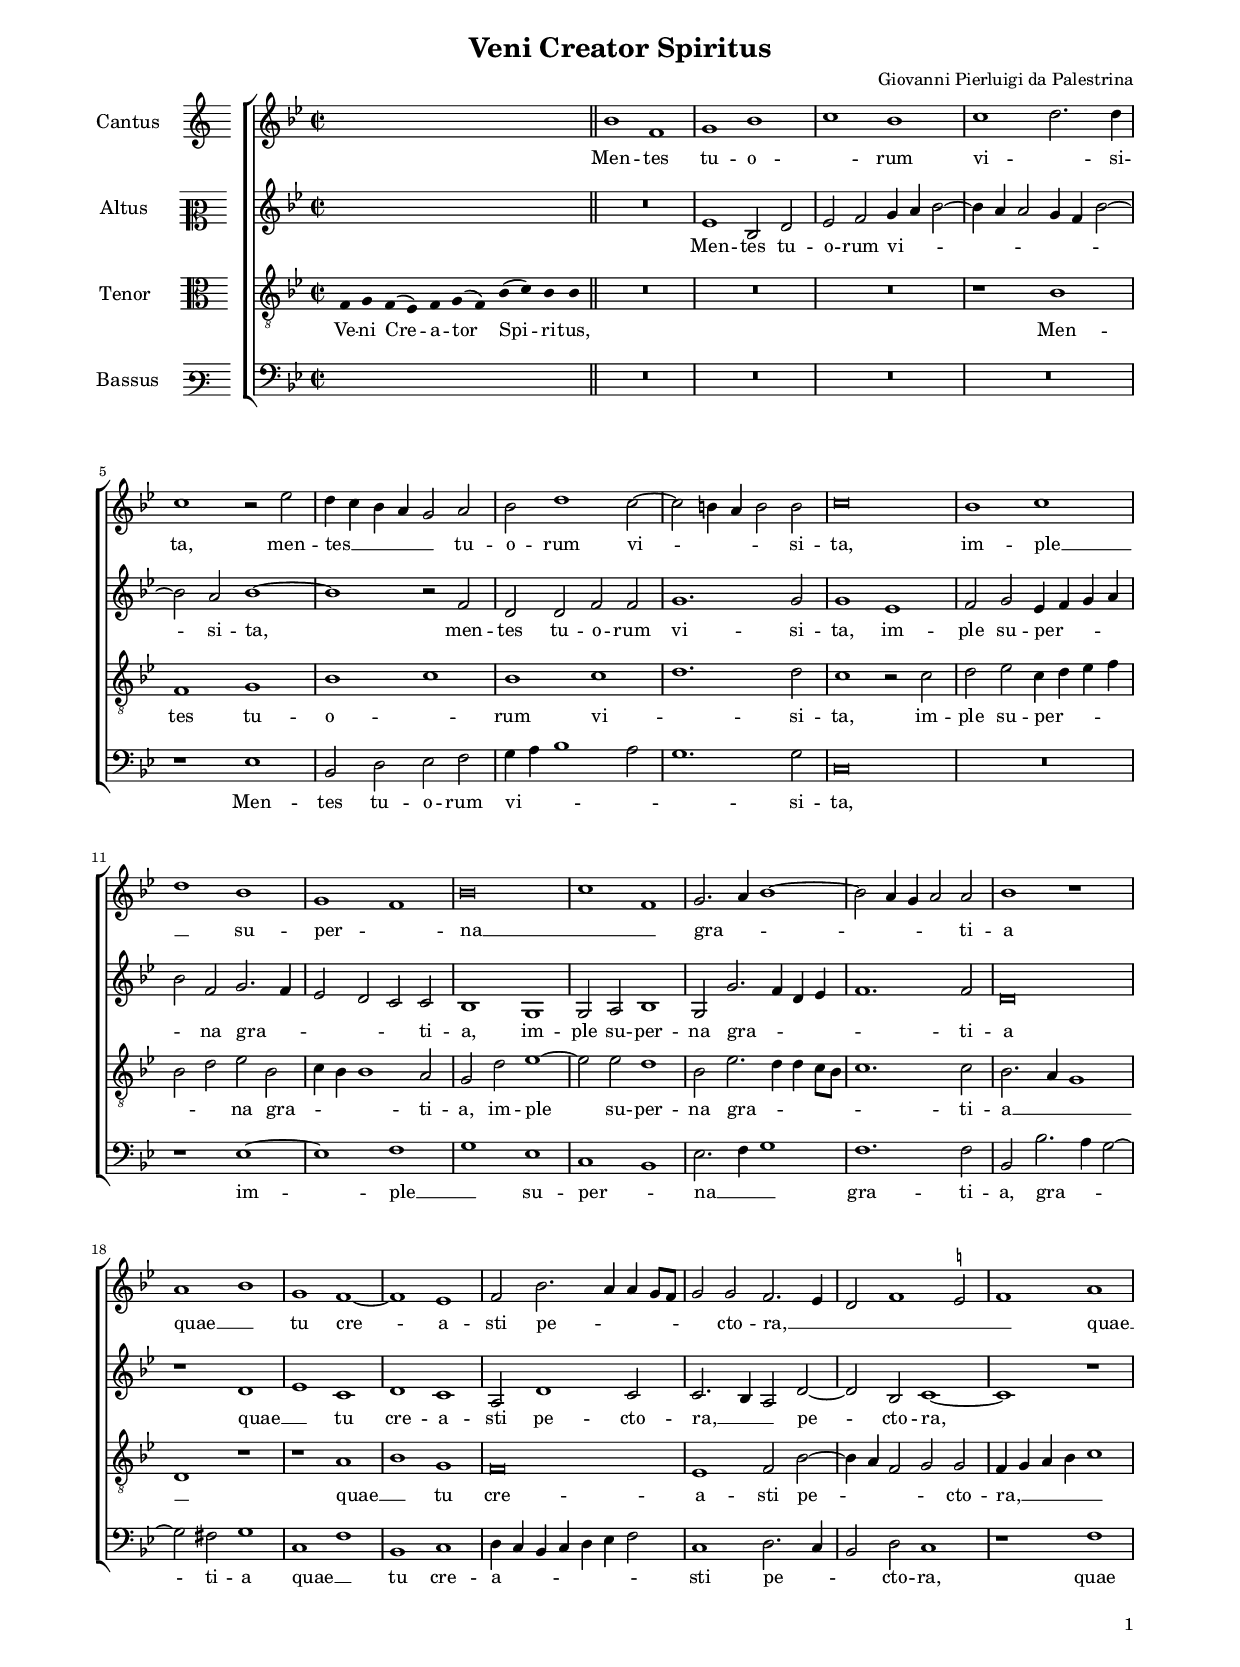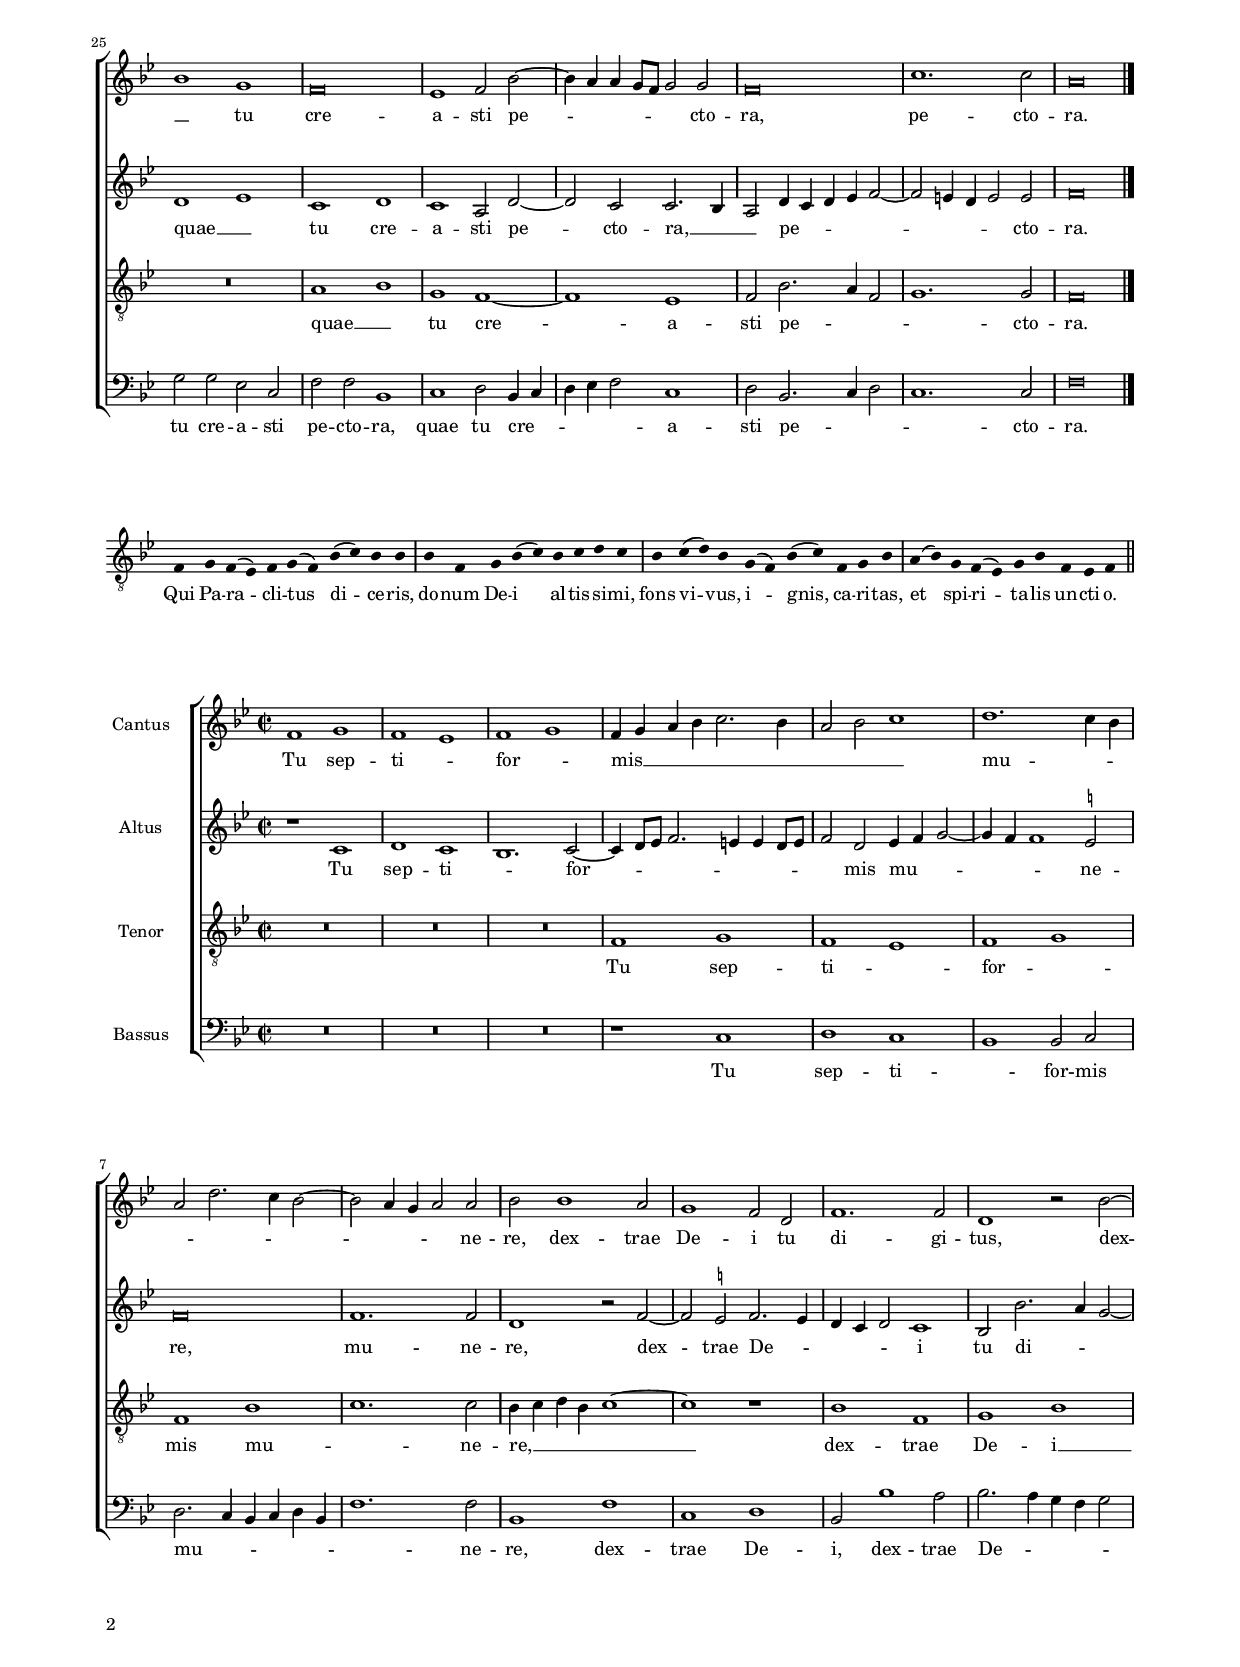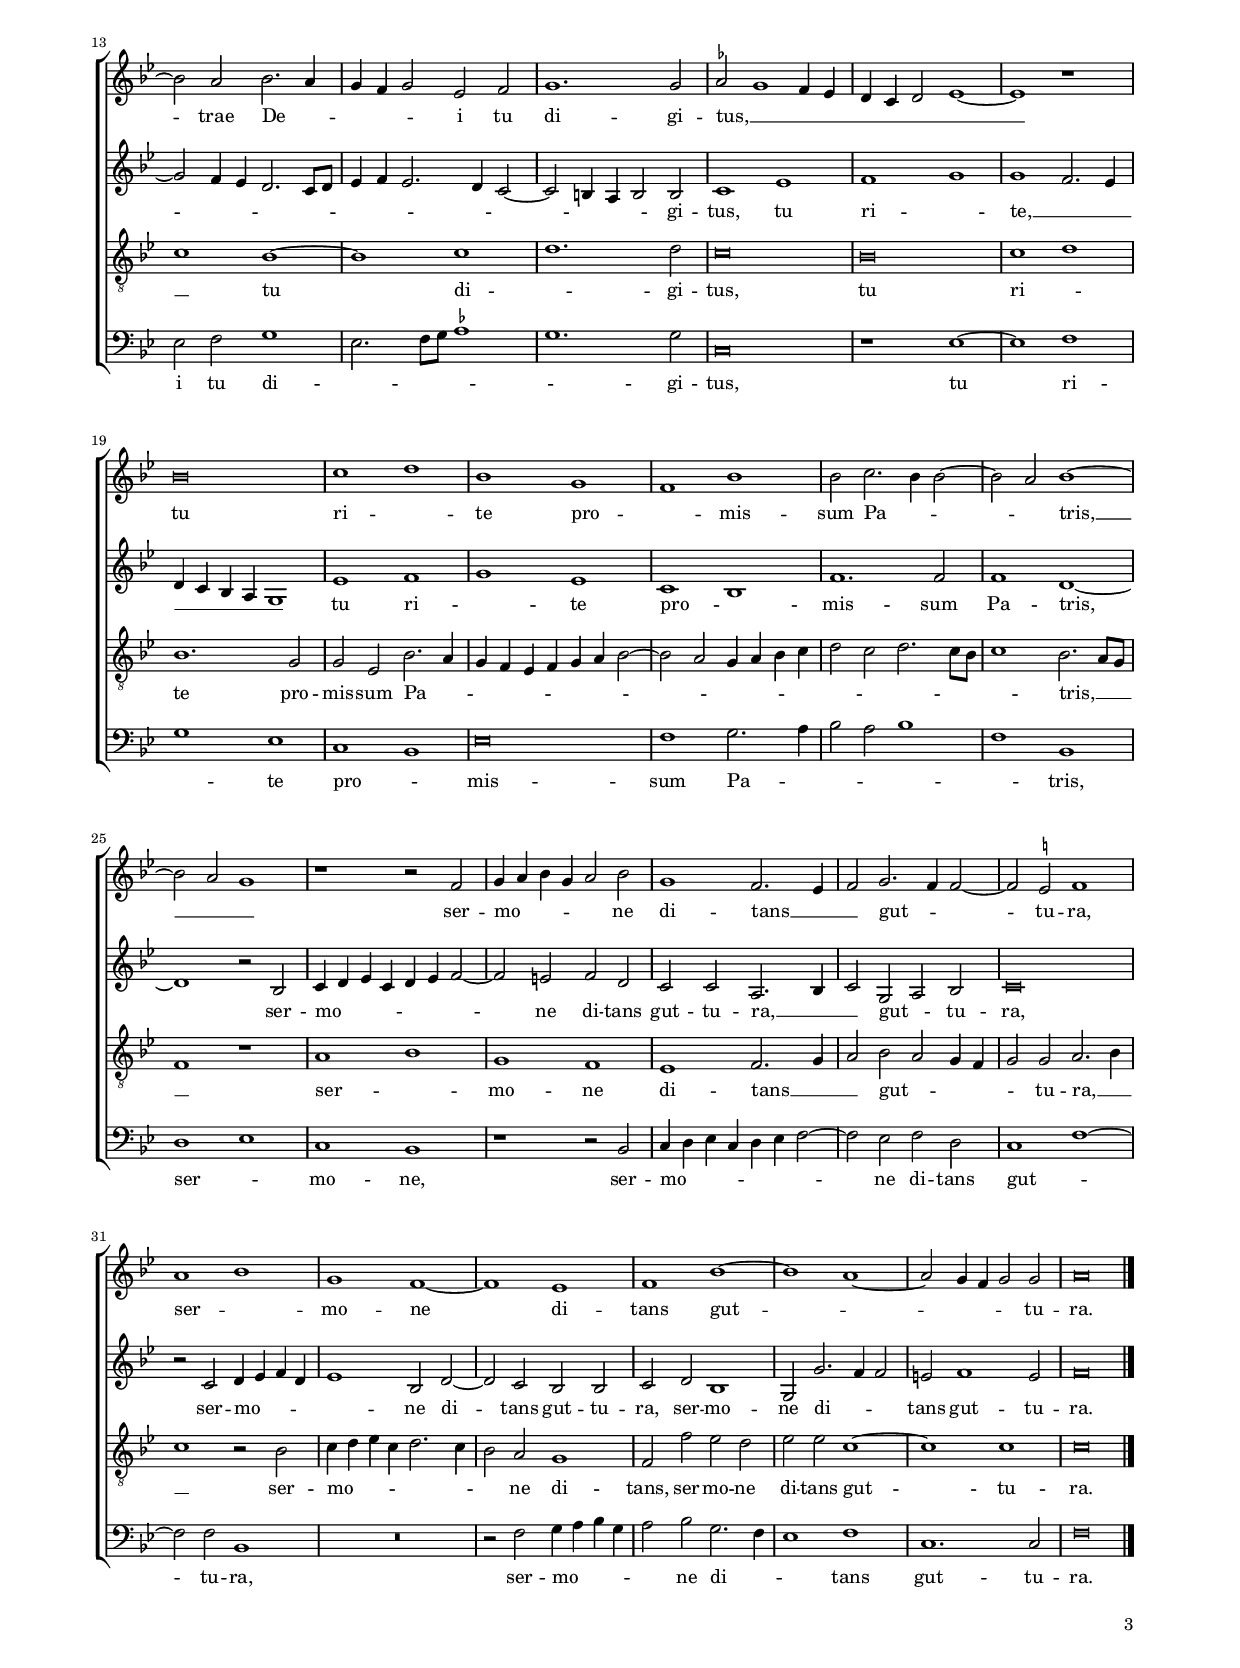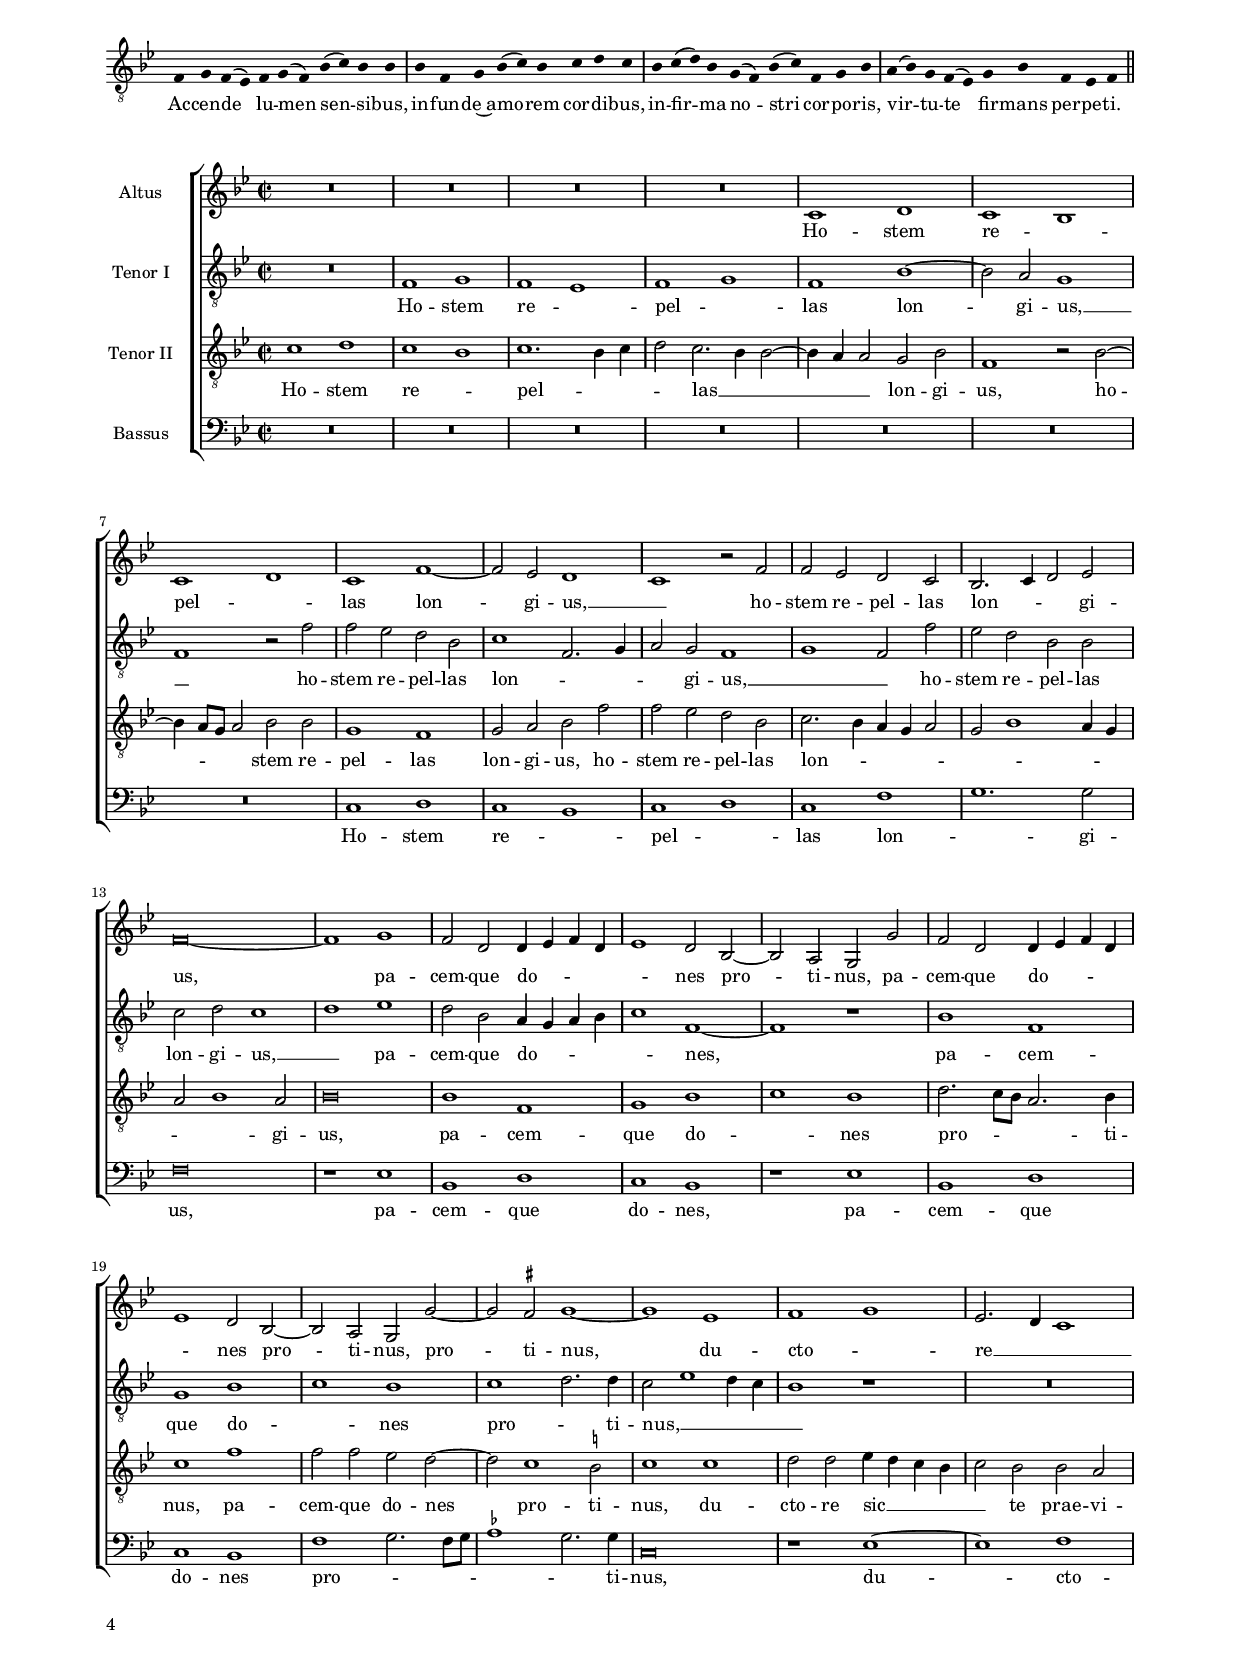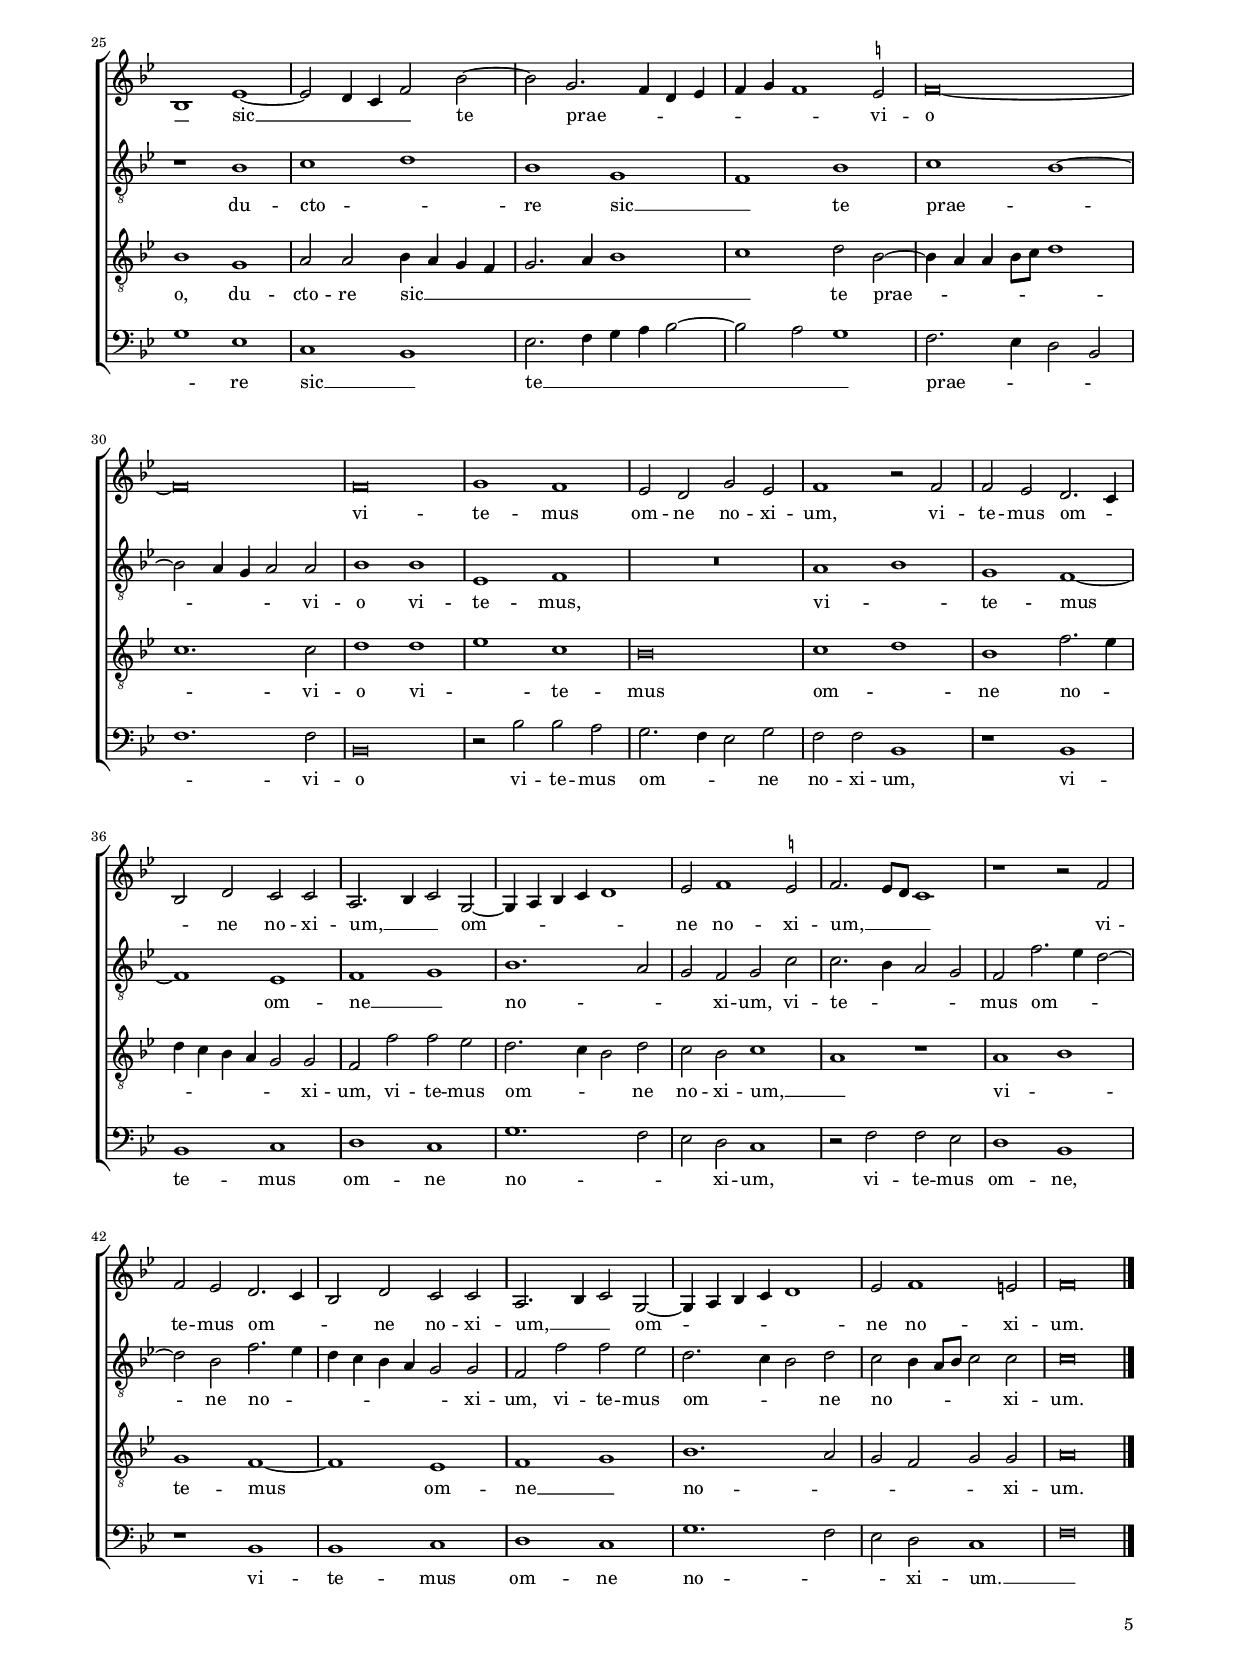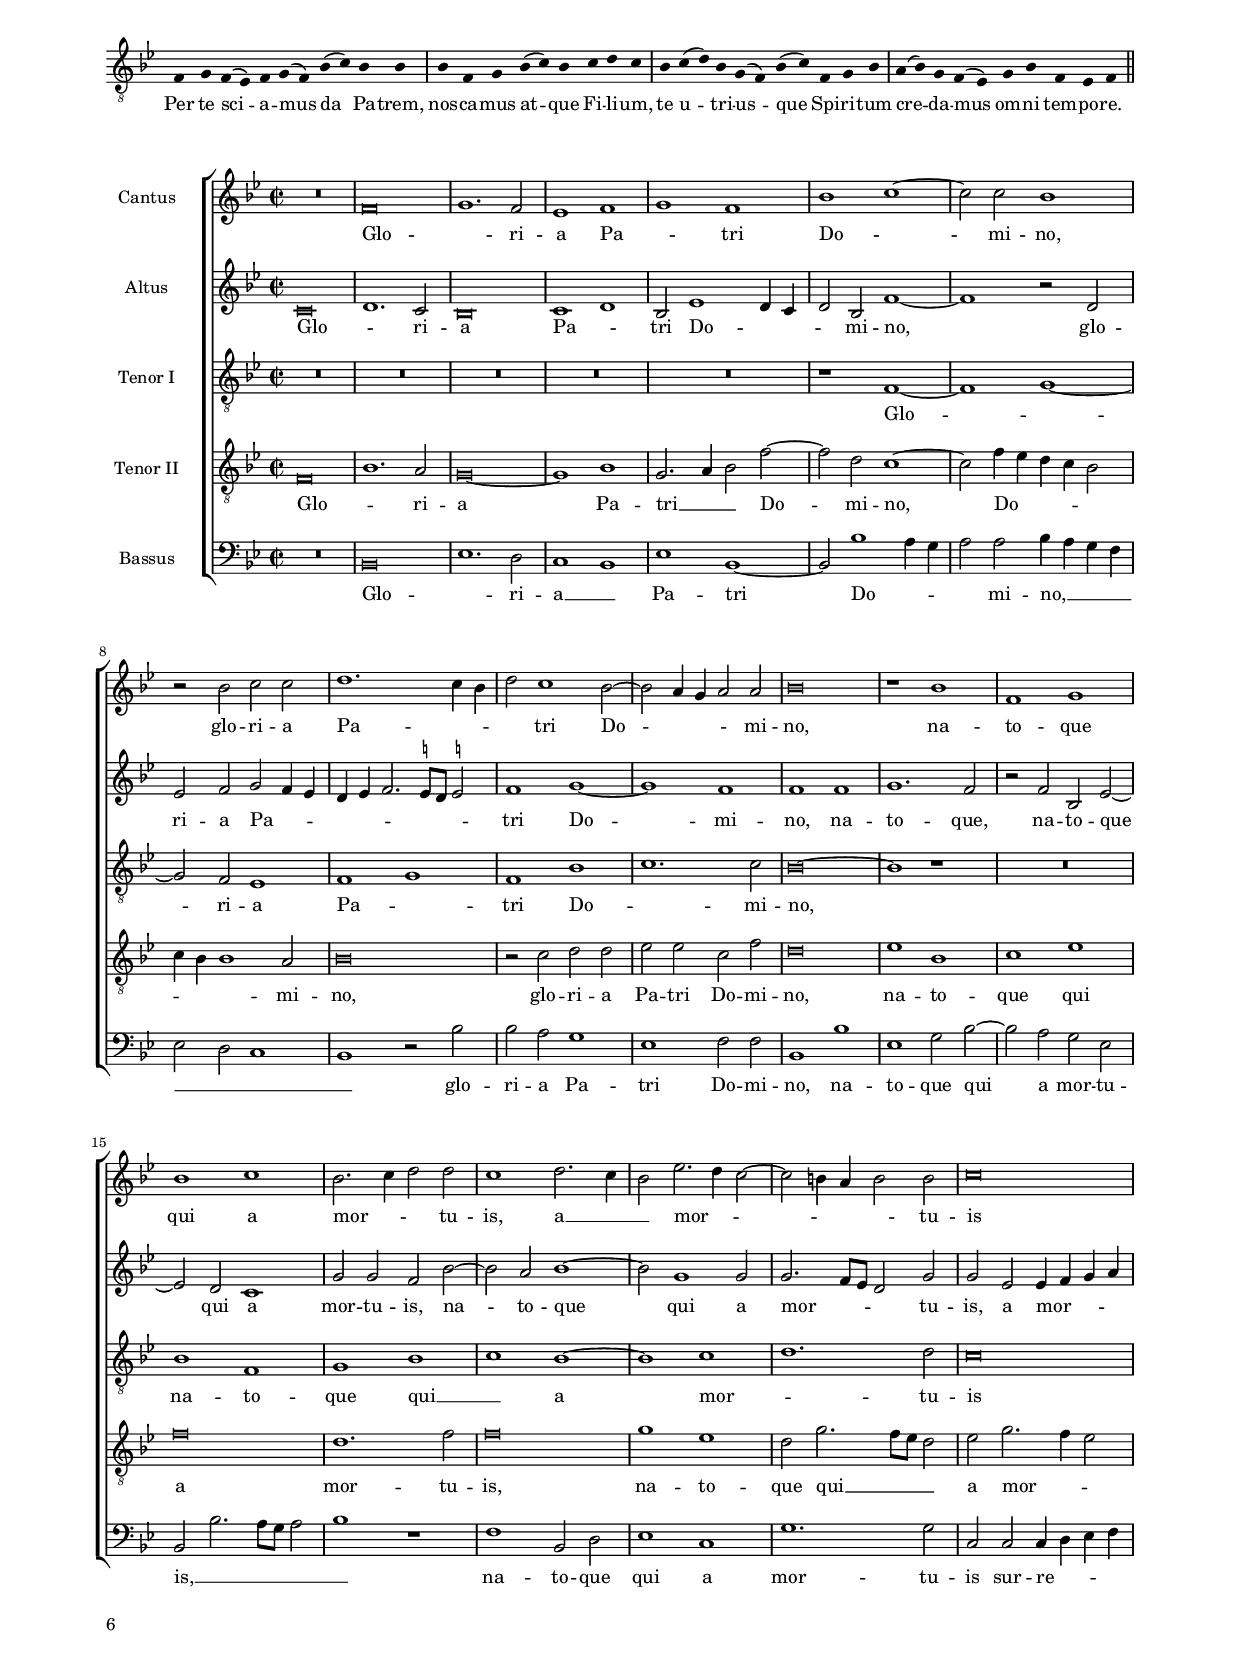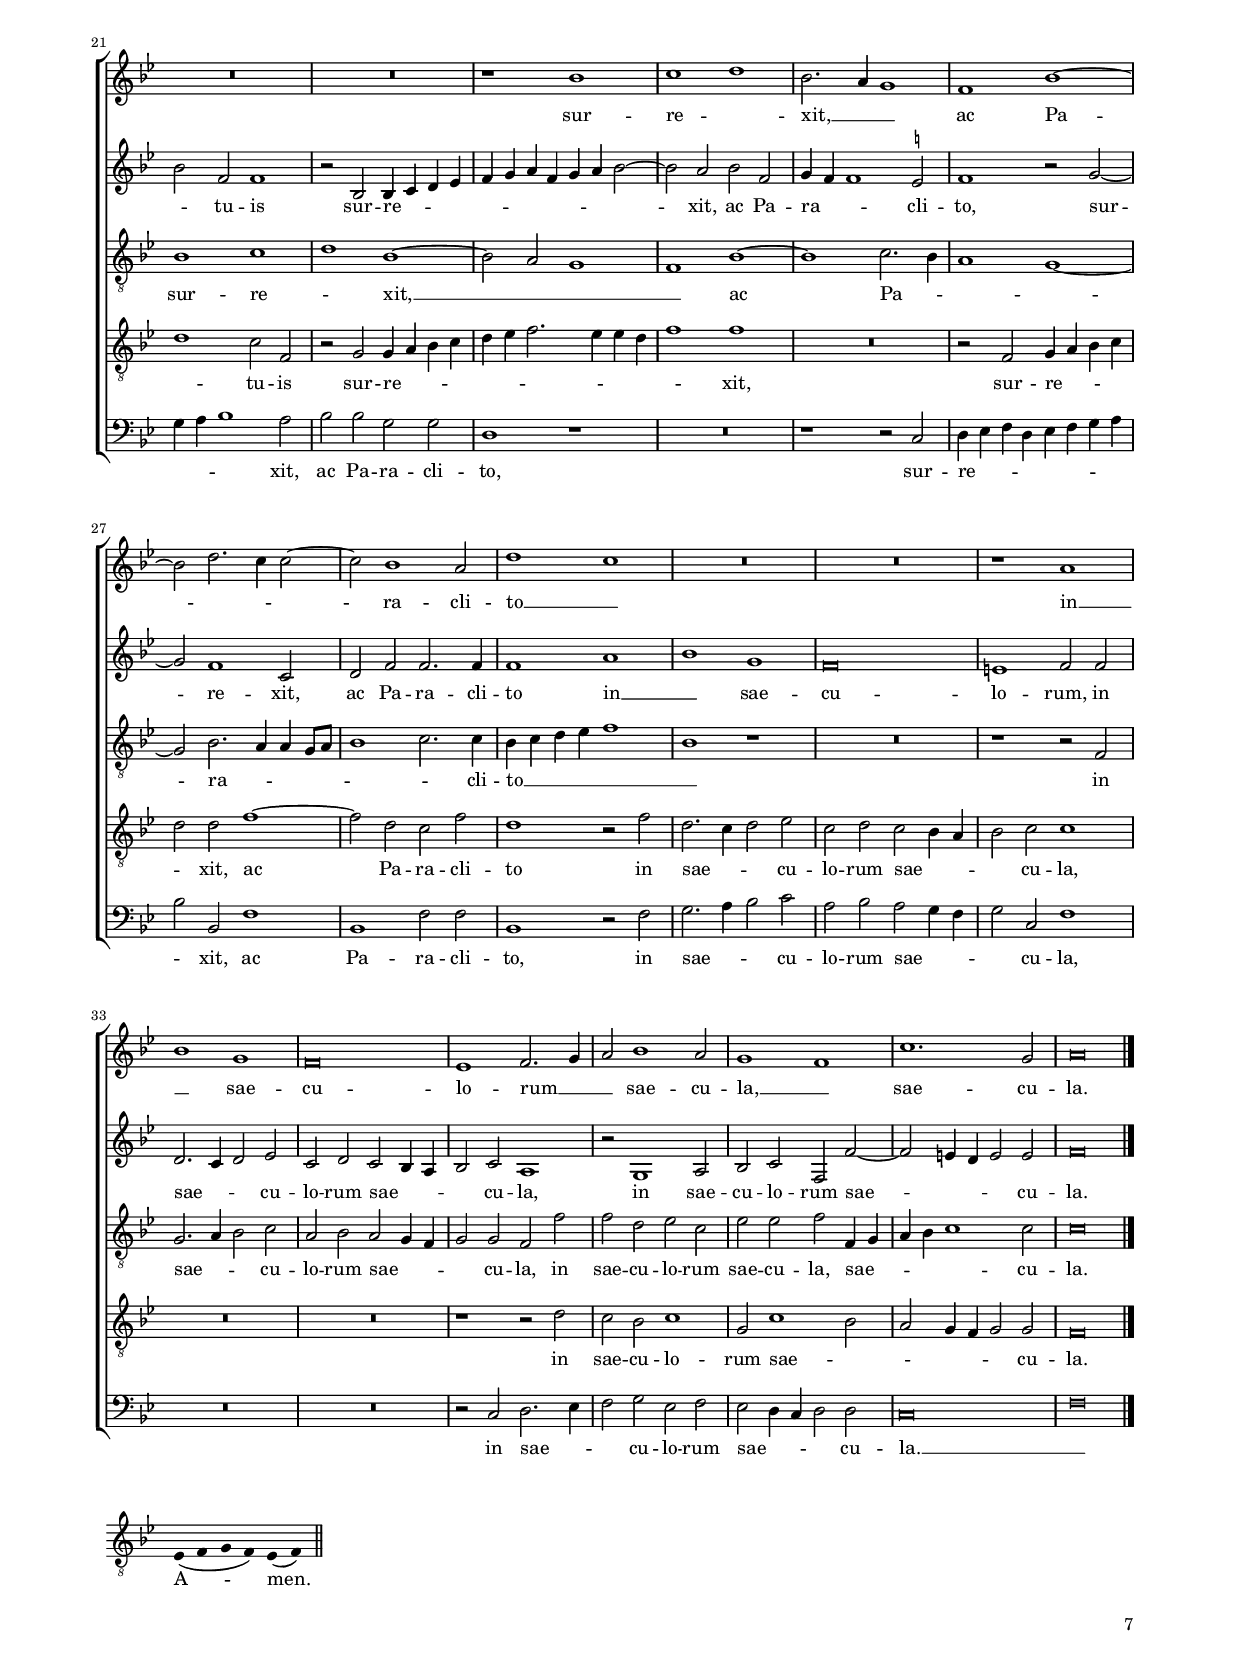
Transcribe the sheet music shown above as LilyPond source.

\version "2.18.2"
\include "deutsch.ly"
#(set-global-staff-size 15)
% #(set-default-paper-size "letter")
#(ly:set-option 'point-and-click #f)

\header
{
  title="Veni Creator Spiritus"
  composer="Giovanni Pierluigi da Palestrina"
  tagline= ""
}

\paper
	{
	top-margin = 1.6 \cm
	bottom-margin = 1 \cm
	left-margin = 1.8 \cm
	right-margin = 1.8 \cm
	ragged-bottom = ##f
	ragged-last-bottom = ##t
        print-page-number = ##f
	system-system-spacing = #'((basic-distance . 17) (minimum-distance . 14) (padding . 5) (strechability . 250))
        system-score-spacing = #'((basic-distance . 17) (minimum-distance . 14) (padding . 5) (strechability . 250))
        score-system-spacing = #'((basic-distance . 17) (minimum-distance . 14) (padding . 5) (strechability . 250))
%	systems-per-page = 3
%	min-systems-per-page = 3
%	markup-system-spacing #'basic-distance = #12
%	print-all-headers = ##t
	print-first-page-number = ##f
        oddFooterMarkup=\markup   \fill-line { "" \fromproperty #'page:page-number-string }
        evenFooterMarkup=\markup  \fill-line { \fromproperty #'page:page-number-string "" }
        last-bottom-spacing = #'((basic-distance . 12) (minimum-distance . 7) (padding . 4))
	}

	
global = {
	\key c \major
	\time 2/2 \set Score.measureLength = #(ly:make-moment 11/4)
        \skip 4*11 \bar "||" % Intonation
        \newSpacingSection
        \set Score.currentBarNumber = #1
        \set Score.measureLength = #(ly:make-moment 2/1)
        \skip 1*2*31 \bar "|."
        % \time 3/1 \once \override Score.TimeSignature.style = #'single-digit \newSpacingSection
	}

	ficta = { \once \set suggestAccidentals = ##t }
	
	forget = #(define-music-function (parser location music) (ly:music?) #{
		\accidentalStyle forget
		$music
		\accidentalStyle default
		#})
        % \mark \markup { \fontsize #-3 \note  #"1" #1 = \fontsize #-3 \note #"1." #1 }

        

incipitcantus = \markup { \score {
	{
	\set Staff.instrumentName = \markup { \fontsize #1 "Cantus" }
	\key c \major
	\clef violin
	s4 \bar ""
	}
	\layout  {
	raggedright = ##t
	indent = 1.8 \cm
	line-width = 2.6 \cm
	\context { \Staff \remove Time_signature_engraver }
	\override Staff.Clef.Y-extent = #'(0 . 0)
	}} \hspace #1 }
	
      
incipitaltus = \markup { \score {
	{
	\set Staff.instrumentName = \markup { \fontsize #1 "Altus" }
	\key c \major
	\clef mezzosoprano
	s4 \bar ""
	}
	\layout  {
	raggedright = ##t
	indent = 1.8 \cm
	line-width = 2.6 \cm
	\context { \Staff \remove Time_signature_engraver }
	\override Staff.Clef.Y-extent = #'(0 . 0)
	}} \hspace #1 }


incipittenor = \markup { \score {
	{
	\set Staff.instrumentName = \markup { \fontsize #1 "Tenor" }
	\key c \major
	\clef alto
	s4 \bar ""
	}
	\layout  {
	raggedright = ##t
	indent = 1.8 \cm
	line-width = 2.6 \cm
	\context { \Staff \remove Time_signature_engraver }
	\override Staff.Clef.Y-extent = #'(0 . 0)
	}} \hspace #1 }
         
      
incipitbassus = \markup { \score {
	{
	\set Staff.instrumentName = \markup { \fontsize #1 "Bassus" }
	\key c \major
	\clef varbaritone
	s4 \bar ""
	}
	\layout  {
	raggedright = ##t
	indent = 1.8 \cm
	line-width = 2.6 \cm
	\context { \Staff \remove Time_signature_engraver }
	\override Staff.Clef.Y-extent = #'(0 . 0)
	}} \hspace #1 }


cantus =  \relative c''
	{
        s4*11 %	- Intonation in the tenor
	c1 g
        a1 c
	d1 c
	d1 e2. e4
%5
	d1 r2 f |
	e4 d c h a2 h
	c2 e1 d2~
	d2 cis4 h cis2 cis
	d\breve
%10
	c1 d |
	e1 c
	a1 g
	c\breve
	d1 g,
%15
	a2. h4 c1~ |
	c2 h4 a h2 h
	c1 r
	h1 c
	a1 g~
%20
	g1 f |
	g2 c2. h4 h a8 g
	a2 a g2. f4
	e2 g1 \ficta fis2
	g1 h
%25
	c1 a |
	g\breve
	f1 g2 c~
	c4 h h a8 g a2 a
	g\breve
%30
	d'1. d2 |
	h\breve |
	}

        
altus =  \relative c'
	{
        s4*11 % Intonation in the tenor
	R\breve
	f1 c2 e
	f2 g a4 h c2~
        c4 h h2 a4 g c2~
%5
	c2 h c1~ |
	c1 r2 g
	e2 e g g
	a1. a2
	a1 f
%10
	g2 a f4 g a h |
	c2 g a2. g4
	f2 e d d
	c1 a
	a2 h c1
%15
	a2 a'2. g4 e f |
	g1. g2
	e\breve
	r1 e
	f1 d
%20
	e1 d |
	h2 e1 d2
	d2. c4 h2 e~
	e2 c d1~
	d1 r
%25
	e1 f |
	d1 e
	d1 h2 e~
	e2 d d2. c4
	h2 e4 d e f g2~
%30
	g2 fis4 e fis2 fis |
	g\breve |
	}


tenor =  \relative c'
	{
	\override Stem.transparent = ##t
        g4 a g^( f) g a^( g) c( d) c c % Intonation
        \override Stem.transparent = ##f
	R\breve
	R\breve
	R\breve
        r1 c
%5
	g1 a |
	c1 d
	c1 d
	e1. e2
	d1 r2 d
%10
	e2 f d4 e f g |
	c,2 e f c
	d4 c c1 h2
	a2 e' f1~
	f2 f e1
%15
	c2 f2. e4 e d8 c |
	d1. d2
	c2. h4 a1
	e1 r
	r1 h'
%20
	c1 a |
	g\breve
	f1 g2 c~
	c4 h g2 a a
	g4 a h c d1
%25
	R\breve |
	h1 c
	a1 g~
	g1 f
	g2 c2. h4 g2
%30
	a1. a2 |
	g\breve |
	}
	

bassus  =  \relative c
	{
        s4*11 % Intonation in the tenor
	R\breve
        R\breve
	R\breve
	R\breve
%5
	r1 f |
	c2 e f g
	a4 h c1 h2
	a1. a2
	d,\breve
%10
	R\breve |
	r1 f~
	f1 g
	a1 f
	d1 c
%15
	f2. g4 a1 |
	g1. g2
	c,2 c'2. h4 a2~
	a2 gis a1
	d,1 g
%20
	c,1 d |
	e4 d c d e f g2
	d1 e2. d4
	c2 e d1
	r1 g
%25
	a2 a f d |
	g2 g c,1
	d1 e2 c4 d
	e4 f g2 d1
	e2 c2. d4 e2
%30
	d1. d2 |
	g\breve |
	}

        
lyricscantus = \lyricmode {
	Men -- tes tu -- o -- _ rum vi -- _ si -- ta,
        men -- tes __ _ _ _ _ tu -- o -- rum vi -- _ _ _ si -- ta,
        im -- ple __ _ su -- per -- _ na __ _ _ gra -- _ _ _ _ _ ti -- a
        quae __ _ tu cre -- a -- sti pe -- _ _ _ _ _ cto -- ra, __ _ _ _ _ _ 
        quae __ _ tu cre -- a -- sti pe -- _ _ _ _ _ cto -- ra,
        pe -- cto -- ra.
	}


lyricsaltus = \lyricmode {
	Men -- tes tu -- o -- rum vi -- _ _ _ _ _ _ _ si -- ta,
        men -- tes tu -- o -- rum vi -- si -- ta,
        im -- ple su -- per -- _ _ _ _ na gra -- _ _ _ _ ti -- a,
        im -- ple su -- per -- na gra -- _ _ _ _ ti -- a
        quae __ _ tu cre -- a -- sti pe -- cto -- ra, __ _ _ 
        pe -- cto -- ra,
        quae __ _ tu cre -- a -- sti pe -- cto -- ra, __ _ _
        pe -- _ _ _ _ _ _ _ cto -- ra.
	}


lyricstenor = \lyricmode {
	Ve -- ni Cre -- a -- tor Spi -- ri -- tus,
        Men -- tes tu -- o -- _ rum vi -- _ si -- ta,
        im -- ple su -- per -- _ _ _ _ _ na gra -- _ _ _ ti -- a,
        im -- ple su -- per -- na gra -- _ _ _ _ _ ti -- a __ _ _ _
        quae __ _ tu cre -- a -- sti pe -- _ _ _ cto -- ra, __ _ _ _ _
        quae __ _ tu cre -- a -- sti pe -- _ _ _ cto -- ra.
	}


lyricsbassus = \lyricmode {
	Men -- tes tu -- o -- rum vi -- _ _ _ _ si -- ta,
        im -- ple __ _ su -- per -- _ na __ _ _ gra -- ti -- a,
        gra -- _ _ ti -- a
        quae __ _ tu cre -- a -- _ _ _ _ _ _ sti pe -- _ _ cto -- ra,
        quae tu cre -- a -- sti pe -- cto -- ra,
        quae tu cre -- _ _ _ _ a -- sti pe -- _ _ _ cto -- ra.
	}


\score
	{  
	\transpose c b, { 
	\new ChoirStaff \with { \override StaffGrouper.staff-staff-spacing.basic-distance = #12 }
	<<

	\new Staff << \global
	\new Voice="v1" {
		\set Staff.instrumentName=\incipitcantus
		\set Staff.midiInstrument = "reed organ"
		\clef violin
		\cantus }
	\new Lyrics \lyricsto "v1" {\lyricscantus }
	>>


	\new Staff << \global
	\new Voice="v2" {
		\set Staff.instrumentName=\incipitaltus
		\set Staff.midiInstrument = "reed organ"
                \clef violin % "G_8"
		\altus}
	\new Lyrics \lyricsto "v2" {\lyricsaltus }
	>>


	\new Staff << \global
	\new Voice="v3" {
		\set Staff.instrumentName=\incipittenor
		\set Staff.midiInstrument = "reed organ"
		\clef "G_8"
		\tenor }
	\new Lyrics \lyricsto "v3" {\lyricstenor }
	>>


	\new Staff << \global
	\new Voice="v4" {
		\set Staff.instrumentName=\incipitbassus
		\set Staff.midiInstrument = "reed organ"
		\clef bass 
		\bassus }
	\new Lyrics \lyricsto "v4" {\lyricsbassus}
	>>

	>>
	} % transpose
	

	\layout
	{
	indent = 2.5\cm
	\context { \Staff \override TimeSignature.break-visibility = #end-of-line-invisible }
%	\context { \Lyrics \override VerticalAxisGroup.nonstaff-relatedstaff-spacing.padding = #2 }
%	\context { \Lyrics \override LyricText.font-size = #1 }
%	\context { \Staff \override InstrumentName.X-offset = #'-25 }
%	\context { \Voice \override Slur.transparent = ##t }
%	\context { \Voice \override AccidentalSuggestion.avoid-slur = #'ignore }
%	\context { \Voice \override AccidentalSuggestion.outside-staff-priority = ##f }
	\context { \Score \override BarNumber.padding = #2 }
	\context { \Voice \override NoteHead.style = #'baroque }
	}
	
	
}


%%%%%%%%%%%%%%%%%%%%%%%%%%%%%   QUI PARACLITUS DICERIS - PLAINCHANT

global = {
	\key c \major
        \override Staff.TimeSignature.stencil = #'()
        \set Score.timing = ##f
	\time 2/2 \set Score.measureLength = #(ly:make-moment 11/4)
        \skip 4*11
        \set Score.measureLength = #(ly:make-moment 9/4)
        \skip 4*9
        \set Score.measureLength = #(ly:make-moment 11/4)
        \skip 4*11
        \set Score.measureLength = #(ly:make-moment 10/4)
        }

tenor =  \relative c'
	{
	\override Stem.transparent = ##t
        g4 a  g^( f) g a^( g) c( d) c c \bar "|" |
        c4 g a c( d) c d e d \bar "|" |
        c4 d( e) c a^( g) c( d) g, a c \bar "|"
        h4( c) a g^( f) a c g f g \bar "||" |	
	}

lyricstenor = \lyricmode {
        Qui Pa -- ra -- cli -- tus di -- ce -- ris,
        do -- num De -- i al -- tis -- si -- mi,
        fons vi -- vus, i -- gnis, ca -- ri -- tas,
        et spi -- ri -- ta -- lis un -- cti -- o.
        }

\score	
        {
        \transpose c b, {    
	\new ChoirStaff \with { \override StaffGrouper.staff-staff-spacing.basic-distance = #12 }
	<<

	\new Staff << \global
	\new Voice="v3" {
		\set Staff.midiInstrument = "reed organ"
		\clef "G_8"
		\tenor }
	\new Lyrics \lyricsto "v3" {\lyricstenor }
	>>
        >>
	} % transpose
	

	\layout
	{
	indent = 0\cm
	\context { \Staff \override TimeSignature.break-visibility = #end-of-line-invisible }
%	\context { \Lyrics \override VerticalAxisGroup.nonstaff-relatedstaff-spacing.padding = #2 }
%	\context { \Lyrics \override LyricText.font-size = #1 }
%	\context { \Staff \override InstrumentName.X-offset = #'-25 }
%	\context { \Voice \override Slur.transparent = ##t }
%	\context { \Voice \override AccidentalSuggestion.avoid-slur = #'ignore }
%	\context { \Voice \override AccidentalSuggestion.outside-staff-priority = ##f }
	\context { \Score \override BarNumber.padding = #2 }
	\context { \Voice \override NoteHead.style = #'baroque }
	}
    }
    

%%%%%%%%%%%%%%%%%%%%%%%%%%%%%   TU SEPTIFORMIS MUNERE




	
global = {
	\key c \major
	\time 2/2 \set Score.measureLength = #(ly:make-moment 2/1)
        \skip 1*2*37 \bar "|."
	}

	ficta = { \once \set suggestAccidentals = ##t }
	
	forget = #(define-music-function (parser location music) (ly:music?) #{
		\accidentalStyle forget
		$music
		\accidentalStyle default
		#})
       

cantus =  \relative c''
	{
        g1 a
	g1 f
	g1 a
	g4 a h c d2. c4
%5
	h2 c d1 |
	e1. d4 c
	h2 e2. d4 c2~
	c2 h4 a h2 h
	c2 c1 h2
%10
	a1 g2 e |
	g1. g2
	e1 r2 c'~
	c2 h c2. h4
	a4 g a2 f g
%15
	a1. a2 |
	\ficta b2 a1 g4 f
	e4 d e2 f1~
	f1 r
	c'\breve
%20
	d1 e |
	c1 a
	g1 c
	c2 d2. c4 c2~
	c2 h c1~
%25
	c2 h a1 |
	r1 r2 g
	a4 h c a h2 c
	a1 g2. f4
	g2 a2. g4 g2~
%30
	g2 \ficta fis g1 |
	h1 c
	a1 g~
	g1 f
	g1 c~
%35
	c1 h~ |
	h2 a4 g a2 a
	h\breve |
	}


altus =  \relative c'
	{
	r1 d	
	e1 d
	c1. d2~
        d4 e8 f g2. fis4 fis e8 fis
%5
	g2 e f4 g a2~ |
	a4 g g1 \ficta fis2
	g\breve
	g1. g2
	e1 r2 g~ 
%10
	g2 \ficta fis g2. \forget f4 |
	e4 d e2 d1
	c2 c'2. h4 a2~
	a2 g4 f e2. d8 e |
	f4 g f2. e4 d2~
%15
        d2 cis4 h cis2 cis
	d1 f
	g1 a
	a1 g2. f4 |
	e4 d c h a1
%20
        f'1 g
	a1 f
	d1 c
	g'1. g2 |
	g1 e~
%25
        e1 r2 c
	d4 e f d e f g2~
	g2 fis g e
	d2 d h2. c4 |
	d2 a h c
%30
        d\breve
	r2 d e4 f g e
	f1 c2 e~
        e2 d c c |
	d2 e c1
%35
	a2 a'2. g4 g2 |
        fis2 g1 fis2
        g\breve |
	}


tenor =  \relative c'
	{
	R\breve
	R\breve
	R\breve
	g1 a
%5
	g1 f |
	g1 a
	g1 c
	d1. d2
	c4 d e c d1~
%10
	d1 r |
	c1 g
	a c
	d1 c~
	c1 d
%15
	e1. e2 |
	d\breve
	c\breve
	d1 e
	c1. a2
%20
	a2 f c'2. h4 |
	a4 g f g a h c2~
	c2 h a4 h c d
	e2 d e2. d8 c
	d1 c2. h8 a
%25
	g1 r |
	h1 c
	a1 g
	f1 g2. a4
	h2 c h a4 g
%30
	a2 a h2. c4 |
	d1 r2 c
	d4 e f d e2. d4
	c2 h a1
	g2 g' f e
%35
	f2 f d1~ |
	d1 d
	d\breve |
	}

	
bassus  =  \relative c
	{
	R\breve	
	R\breve
	R\breve
	r1 d
%5
	e1 d |
	c1 c2 d
	e2. d4 c d e c
	g'1. g2
	c,1 g'
%10
	d1 e |
	c2 c'1 h2
	c2. h4 a g a2
	f2 g a1
	f2. g8 a \ficta b1
%15
	a1. a2 |
	d,\breve
	r1 f~
	f1 g
	a1 f
%20
	d1 c |
	f\breve
	g1 a2. h4
	c2 h c1
	g1 c,
%25
	e1 f |
	d1 c
	r1 r2 c
	d4 e f d e f g2~
	g2 f g e
%30
	d1 g~ |
	g2 g c,1
	R\breve
	r2 g' a4 h c a
	h2 c a2. g4
%35
	f1 g |
	d1. d2
	g\breve |
	}


lyricscantus = \lyricmode {
	Tu sep -- ti -- _ for -- _ mis __ _ _ _ _ _ _ _ _ mu -- _ _ _ _ _ _ _ _ _ ne -- re,
        dex -- trae De -- i tu di -- gi -- tus,
        dex -- trae De -- _ _ _ _ i tu di -- gi -- tus, __ _ _ _ _ _ _ _
        tu ri -- _ te pro -- _ mis -- sum Pa -- _ _ _ tris, __ _ _
        ser -- mo -- _ _ _ _ ne di -- tans __ _ _ gut -- _ _ tu -- ra,
        ser -- _ mo -- ne di -- tans gut -- _ _ _ _ tu -- ra.
	}


lyricsaltus = \lyricmode {
	Tu sep -- ti -- _ for -- _ _ _ _ _ _ _ _ mis mu -- _ _ _ _ ne -- re,
        mu -- ne -- re,
        dex -- trae De -- _ _ _ _ i tu di -- _ _ _ _ _ _ _ _ _ _ _ _ _ _ _ gi -- tus,
        tu ri -- _ te, __ _ _ _ _ _ _ _
        tu ri -- _ te pro -- _ mis -- sum Pa -- tris,
        ser -- mo -- _ _ _ _ _ _ ne di -- tans gut -- tu -- ra, __ _ _
        gut -- _ tu -- ra,
        ser -- mo -- _ _ _ _ ne di -- tans gut -- tu -- ra,
        ser -- mo -- ne di -- _ _ tans gut -- tu -- ra.
	}


lyricstenor = \lyricmode {
	Tu sep -- ti -- _ for -- _ mis mu -- _ ne -- re, __ _ _ _ _
        dex -- trae De -- i __ _ tu di -- _ gi -- tus,
        tu ri -- _ te pro -- mis -- sum Pa -- _ _ _ _ _ _ _ _ _ _ _ _ _ _ _ _ _ _ _ tris, __ _ _ _
        ser -- _ mo -- ne di -- tans __ _ _ gut -- _ _ _ _ tu -- ra, __ _ _
        ser -- mo -- _ _ _ _ _ _ ne di -- tans,
        ser -- mo -- ne di -- tans gut -- tu -- ra.
	}


lyricsbassus = \lyricmode {
        Tu sep -- ti -- _ for -- mis mu -- _ _ _ _ _ _ ne -- re,
        dex -- trae De -- i,
        dex -- trae De -- _ _ _ _ i tu di -- _ _ _ _ _ gi -- tus,
        tu ri -- _ te pro -- _ mis -- sum Pa -- _ _ _ _ _ tris,
        ser -- _ mo -- ne,
        ser -- mo -- _ _ _ _ _ _ ne di -- tans gut -- _ tu -- ra,
        ser -- mo -- _ _ _ _ ne di -- _ _ tans gut -- tu -- ra.
	}



\score
	{  
	\transpose c b, { 
	\new ChoirStaff \with { \override StaffGrouper.staff-staff-spacing.basic-distance = #12 }
	<<

	\new Staff << \global
	\new Voice="v1" {
		\set Staff.instrumentName="Cantus"
		\set Staff.midiInstrument = "reed organ"
		\clef violin
		\cantus }
	\new Lyrics \lyricsto "v1" {\lyricscantus }
	>>
        
	\new Staff << \global
	\new Voice="v2" {
		\set Staff.instrumentName="Altus"
		\set Staff.midiInstrument = "reed organ"
		\clef violin % "G_8"
		\altus}
	\new Lyrics \lyricsto "v2" {\lyricsaltus }
	>>


	\new Staff << \global
	\new Voice="v3" {
		\set Staff.instrumentName="Tenor"
		\set Staff.midiInstrument = "reed organ"
		\clef "G_8"
		\tenor }
	\new Lyrics \lyricsto "v3" {\lyricstenor }
	>>
        
        
	\new Staff << \global
	\new Voice="v4" {
		\set Staff.instrumentName="Bassus"
		\set Staff.midiInstrument = "reed organ"
		\clef bass
		\bassus }
	\new Lyrics \lyricsto "v4" {\lyricsbassus }
	>>
	>>
	} % transpose

	\layout
	{
	indent = 1.6 \cm
%	\context { \Lyrics \override VerticalAxisGroup.nonstaff-relatedstaff-spacing.padding = #2 }
%	\context { \Lyrics \override LyricText.font-size = #1 }
	\context { \Staff \override TimeSignature.break-visibility = #end-of-line-invisible }
%	\context { \Staff \override InstrumentName.X-offset = #'-25 }
%	\context { \Voice \override Slur.transparent = ##t }
%	\context { \Voice \override AccidentalSuggestion.avoid-slur = #'ignore }
%	\context { \Voice \override AccidentalSuggestion.outside-staff-priority = ##f }
	\context { \Score \override BarNumber.padding = #2 }
	\context { \Voice \override NoteHead.style = #'baroque }
	}

	
}


%%%%%%%%%%%%%%%%%%%%%%%%%%%%%   ACCENDE LUMEN SENSIBUS - PLAINCHANT

global = {
	\key c \major
        \override Staff.TimeSignature.stencil = #'()
        \set Score.timing = ##f
	\time 2/2 \set Score.measureLength = #(ly:make-moment 11/4)
        \skip 4*11
        \set Score.measureLength = #(ly:make-moment 9/4)
        \skip 4*9
        \set Score.measureLength = #(ly:make-moment 11/4)
        \skip 4*11
        \set Score.measureLength = #(ly:make-moment 10/4)
        }

tenor =  \relative c'
	{
	\override Stem.transparent = ##t
        g4 a  g^( f) g a^( g) c( d) c c \bar "|" |
        c4 g a c( d) c d e d \bar "|" |
        c4 d( e) c a^( g) c( d) g, a c \bar "|"
        h4( c) a g^( f) a c g f g \bar "||" |	
	}

lyricstenor = \lyricmode {
        Ac -- cen -- de lu -- men sen -- si -- bus,
        in -- fun -- de~a -- mo -- rem cor -- di -- bus,
        in -- fir -- ma no -- stri cor -- po -- ris,
        vir -- tu -- te fir -- mans per -- pe -- ti.
        }

\score	
        {
        \transpose c b, {    
	\new ChoirStaff \with { \override StaffGrouper.staff-staff-spacing.basic-distance = #12 }
	<<

	\new Staff << \global
	\new Voice="v3" {
		\set Staff.midiInstrument = "reed organ"
		\clef "G_8"
		\tenor }
	\new Lyrics \lyricsto "v3" {\lyricstenor }
	>>
        >>
	} % transpose
	

	\layout
	{
	indent = 0\cm
	\context { \Staff \override TimeSignature.break-visibility = #end-of-line-invisible }
	\context { \Score \override BarNumber.padding = #2 }
	}
    }


%%%%%%%%%%%%%%%%%%%%%%%%%%   HOSTEM REPELLAS LONGIUS


	
global = {
	\key c \major
	\time 2/2 \set Score.measureLength = #(ly:make-moment 2/1)
        \skip 1*2*47 \bar "|."
	}

	ficta = { \once \set suggestAccidentals = ##t }
	
	forget = #(define-music-function (parser location music) (ly:music?) #{
		\accidentalStyle forget
		$music
		\accidentalStyle default
		#})
       


altus =  \relative c'
	{
	R\breve	
	R\breve
	R\breve
        R\breve
%5
	d1 e |
	d1 c
	d1 e
	d1 g~
	g2 f e1
%10
	d1 r2 g |
	g2 f e d
	c2. d4 e2 f
	g\breve~
	g1 a
%15
	g2 e e4 f g e |
	f1 e2 c~
	c2 h a a'
	g2 e e4 f g e
	f1 e2 c~
%20
	c2 h a a'~ |
	a2 \ficta gis a1~
	a1 f
	g1 a
	f2. e4 d1
%25
	c1 f~ |
	f2 e4 d g2 c~
	c2 a2. g4 e f
	g4 a g1 \ficta fis2
	g\breve~
%30
	g\breve |
	g\breve
	a1 g
	f2 e a f
	g1 r2 g
%35
	g2 f e2. d4 |
	c2 e d d
	h2. c4 d2 a~
	a4 h c d e1
	f2 g1 \ficta fis2
%40
	g2. f8 e d1 |
	r1 r2 g
	g2 f e2. d4
	c2 e d d
	h2. c4 d2 a~
%45
	a4 h c d e1 |
	f2 g1 fis2
	g\breve |
	}


tenor =  \relative c'
	{
	R\breve
	g1 a
	g1 f
	g1 a
%5
	g1 c~ |
	c2 h a1
	g1 r2 g'
	g2 f e c
	d1 g,2. a4
%10
	h2 a g1 |
	a1 g2 g'
	f2 e c c
	d2 e d1
	e1 f
%15
	e2 c h4 a h c |
	d1 g,~
	g1 r
	c1 g
	a1 c
%20
	d1 c |
	d1 e2. e4
	d2 f1 e4 d
	c1 r
	R\breve
%25
	r1 c |
	d1 e
	c1 a
	g1 c
	d1 c~
%30
	c2 h4 a h2 h |
	c1 c
	f,1 g
	R\breve
	h1 c
%35
	a1 g~ |
	g1 f
	g1 a
	c1. h2
	a2 g a d
%40
	d2. c4 h2 a |
	g2 g'2. f4 e2~
	e2 c g'2. f4
	e4 d c h a2 a
	g2 g' g f
%45
	e2. d4 c2 e |
	d2 c4 h8 c d2 d
	d\breve |
	}

        
quintus =  \relative c'
	{
        d1 e
	d1 c
	d1. c4 d
	e2 d2. c4 c2~
%5
	c4 h h2 a c |
	g1 r2 c~
	c4 h8 a h2 c c
	a1 g
	a2 h c g'
%10
	g2 f e c |
	d2. c4 h a h2
	a2 c1 h4 a
	h2 c1 h2
	c\breve
%15
	c1 g |
	a1 c
	d1 c
	e2. d8 c h2. c4
	d1 g
%20
	g2 g f e~ |
	e2 d1 \ficta cis2
	d1 d
	e2 e f4 e d c
	d2 c c h |
%25
	c1 a |
	h2 h c4 h a g
	a2. h4 c1
	d1 e2 c~
	c4 h h c8 d e1
%30
	d1. d2 |
	e1 e
	f1 d
	c\breve
	d1 e
%35
	c1 g'2. f4 |
	e4 d c h a2 a
	g2 g' g f
	e2. d4 c2 e
	d2 c d1
%40
	h1 r |
	h1 c
	a1 g~
	g1 f
	g1 a
%45
	c1. h2 |
	a2 g a a
	h\breve |
	}

        
bassus  =  \relative c
	{
	R\breve	
	R\breve
	R\breve
	R\breve
%5
	R\breve |
	R\breve
	R\breve
	d1 e
	d1 c
%10
	d1 e |
	d1 g
	a1. a2
	g\breve
	r1 f
%15
	c1 e |
	d1 c
	r1 f
	c1 e
	d1 c
%20
	g'1 a2. g8 a |
	\ficta b1 a2. a4
	d,\breve
	r1 f~
	f1 g
%25
	a1 f |
	d1 c
	f2. g4 a h c2~
	c2 h a1
	g2. f4 e2 c
%30
	g'1. g2 |
	c,\breve
	r2 c' c h
	a2. g4 f2 a
	g2 g c,1
%35
	r1 c |
	c1 d
	e1 d
	a'1. g2
	f2 e d1
%40
	r2 g g f |
	e1 c
	r1 c
	c1 d
	e1 d
%45
	a'1. g2 |
	f2 e d1
	g\breve |
	}


lyricsaltus = \lyricmode {
	Ho -- stem re -- _ pel -- _ las lon -- gi -- us, __ _
        ho -- stem re -- pel -- las lon -- _ _ gi -- us,
        pa -- cem -- que do -- _ _ _ _ nes pro -- ti -- nus,
        pa -- cem -- que do -- _ _ _ _ nes pro -- ti -- nus,
        pro -- ti -- nus,
        du -- cto -- _ re __ _ _ _ sic __ _ _ _ te prae -- _ _ _ _ _ _ vi -- o
        vi -- te -- mus om -- ne no -- xi -- um,
        vi -- te -- mus om -- _ _ ne no -- xi -- um, __ _ _ 
        om -- _ _ _ _ ne no -- xi -- um, __ _ _ _
        vi -- te -- mus om -- _ _ ne no -- xi -- um, __ _ _
        om -- _ _ _ _ ne no -- xi -- um.
	}


lyricstenor = \lyricmode {
	Ho -- stem re -- _ pel -- _ las lon -- gi -- us, __ _
        ho -- stem re -- pel -- las lon -- _ _ _ gi -- us, __ _ _
        ho -- stem re -- pel -- las lon -- gi -- us, __ _
        pa -- cem -- que do -- _ _ _ _ nes,
        pa -- cem -- que do -- _ nes pro -- _ ti -- nus, __ _ _ _ _
        du -- cto -- _ re sic __ _ te prae -- _ _ _ _ vi -- o
        vi -- te -- mus,
        vi -- _ te -- mus om -- ne __ _ no -- _ _ xi -- um,
        vi -- te -- _ _ _ mus om -- _ _ ne no -- _ _ _ _ _ _ xi -- um,
        vi -- te -- mus om -- _ _ ne no -- _ _ _ _ xi -- um.
	}

        
lyricsquintus = \lyricmode {
	Ho -- stem re -- _ pel -- _ _ _ las __ _ _ _ _ lon -- gi -- us,
        ho -- _ _ _ stem re -- pel -- las lon -- gi -- us,
        ho -- stem re -- pel -- las lon -- _ _ _ _ _ _ _ _ _ _ gi -- us,
        pa -- cem -- que do -- _ nes pro -- _ _ _ ti -- nus,
        pa -- cem -- que do -- nes pro -- ti -- nus,
        du -- cto -- re sic __ _ _ _ _ te prae -- vi -- o,
        du -- cto -- re sic __ _ _ _ _ _ _ _ te prae -- _ _ _ _ _ _ vi -- o
        vi -- _ te -- mus om -- _ ne no -- _ _ _ _ _ _ xi -- um,
        vi -- te -- mus om -- _ _ ne no -- xi -- um, __ _
        vi -- _ te -- mus om -- ne __ _ no -- _ _ _ _ xi -- um.
	}

        
lyricsbassus = \lyricmode {
        Ho -- stem re -- _ pel -- _ las lon -- _ gi -- us,
        pa -- cem -- que do -- nes,
        pa -- cem -- que do -- nes pro -- _ _ _ _ _ ti -- nus,
        du -- cto -- _ re sic __ _ te __ _ _ _ _ _ _ prae -- _ _ _ _ vi -- o
        vi -- te -- mus om -- _ _ ne no -- xi -- um,
        vi -- te -- mus om -- ne no -- _ _ xi -- um,
        vi -- te -- mus om -- ne,
        vi -- te -- mus om -- ne no -- _ _ xi -- um. __ _
	}



\score
	{  
	\transpose c b, { 
	\new ChoirStaff \with { \override StaffGrouper.staff-staff-spacing.basic-distance = #12 }
	<<
        
	\new Staff << \global
	\new Voice="v2" {
		\set Staff.instrumentName="Altus"
		\set Staff.midiInstrument = "reed organ"
		\clef violin % "G_8"
		\altus}
	\new Lyrics \lyricsto "v2" {\lyricsaltus }
	>>


	\new Staff << \global
	\new Voice="v3" {
		\set Staff.instrumentName="Tenor I"
		\set Staff.midiInstrument = "reed organ"
		\clef "G_8"
		\tenor }
	\new Lyrics \lyricsto "v3" {\lyricstenor }
	>>
  
        
	\new Staff << \global
	\new Voice="v5" {
		\set Staff.instrumentName="Tenor II"
		\set Staff.midiInstrument = "reed organ"
		\clef "G_8"
		\quintus }
	\new Lyrics \lyricsto "v5" {\lyricsquintus }
	>>  
        
        
	\new Staff << \global
	\new Voice="v4" {
		\set Staff.instrumentName="Bassus"
		\set Staff.midiInstrument = "reed organ"
		\clef bass
		\bassus }
	\new Lyrics \lyricsto "v4" {\lyricsbassus }
	>>
	>>
	} % transpose

	\layout
	{
	indent = 1.6 \cm
%	\context { \Lyrics \override VerticalAxisGroup.nonstaff-relatedstaff-spacing.padding = #2 }
%	\context { \Lyrics \override LyricText.font-size = #1 }
	\context { \Staff \override TimeSignature.break-visibility = #end-of-line-invisible }
%	\context { \Staff \override InstrumentName.X-offset = #'-25 }
%	\context { \Voice \override Slur.transparent = ##t }
%	\context { \Voice \override AccidentalSuggestion.avoid-slur = #'ignore }
%	\context { \Voice \override AccidentalSuggestion.outside-staff-priority = ##f }
	\context { \Score \override BarNumber.padding = #2 }
	\context { \Voice \override NoteHead.style = #'baroque }
	}
	
}


%%%%%%%%%%%%%%%%%%%%%%%%%%%%%   PER TE SCIAMUS DA PATRE - PLAINCHANT


global = {
	\key c \major
        \override Staff.TimeSignature.stencil = #'()
        \set Score.timing = ##f
	\time 2/2 \set Score.measureLength = #(ly:make-moment 11/4)
        \skip 4*11
        \set Score.measureLength = #(ly:make-moment 9/4)
        \skip 4*9
        \set Score.measureLength = #(ly:make-moment 11/4)
        \skip 4*11
        \set Score.measureLength = #(ly:make-moment 10/4)
        }

tenor =  \relative c'
	{
	\override Stem.transparent = ##t
        g4 a  g^( f) g a^( g) c( d) c c \bar "|" |
        c4 g a c( d) c d e d \bar "|" |
        c4 d( e) c a^( g) c( d) g, a c \bar "|"
        h4( c) a g^( f) a c g f g \bar "||" |	
	}

lyricstenor = \lyricmode {
        Per te sci -- a -- mus da Pa -- trem,
        nos -- ca -- mus at -- que Fi -- li -- um,
        te u -- tri -- us -- que Spi -- ri -- tum
        cre -- da -- mus om -- ni tem -- po -- re.
        }

\score	
        {
        \transpose c b, {    
	\new ChoirStaff \with { \override StaffGrouper.staff-staff-spacing.basic-distance = #12 }
	<<

	\new Staff << \global
	\new Voice="v3" {
		\set Staff.midiInstrument = "reed organ"
		\clef "G_8"
		\tenor }
	\new Lyrics \lyricsto "v3" {\lyricstenor }
	>>
        >>
	} % transpose
	

	\layout
	{
	indent = 0\cm
	\context { \Staff \override TimeSignature.break-visibility = #end-of-line-invisible }
	\context { \Score \override BarNumber.padding = #2 }
	}
    }



%%%%%%%%%%%%%%%%%%%%  GLORIA PATRI DOMINO


global = {
	\key c \major
        \time 2/2 \set Score.measureLength = #(ly:make-moment 2/1)
        \skip 1*2*39  \bar "|."
	}

        
cantus  =  \relative c''
	{
	R\breve
	g\breve
	a1. g2
	f1 g
%5
	a1 g |
	c1 d~
	d2 d c1
	r2 c d d
	e1. d4 c
%10
	e2 d1 c2~ |
	c2 h4 a h2 h
	c\breve
	r1 c
	g1 a
%15
	c1 d |
	c2. d4 e2 e
	d1 e2. d4
	c2 f2. e4 d2~
	d2 cis4 h cis2 cis
%20
	d\breve |
	R\breve
	R\breve
	r1 c
	d1 e
%25
	c2. h4 a1 |
	g1 c~
	c2 e2. d4 d2~
	d2 c1 h2
	e1 d
%30
	R\breve |
	R\breve
	r1 h
	c1 a
	g\breve
%35
	f1 g2. a4 |
	h2 c1 h2
	a1 g
	d'1. a2
	h\breve |
	}
        

altus =  \relative c'
        { 
	d\breve
	e1. d2
	c\breve
	d1 e
%5
	c2 f1 e4 d |
	e2 c g'1~
	g1 r2 e
	f2 g a g4 f
	e4 f g2. \ficta fis8 e \ficta fis!2
%10
	g1 a~ |
	a1 g
	g1 g
	a1. g2
	r2 g c, f~
%15
	f2 e d1 |
	a'2 a g c~
	c2 h c1~
	c2 a1 a2
	a2. g8 f e2 a
%20
	a2 f f4 g a h |
	c2 g g1
	r2 c, c4 d e f
	g4 a h g a h c2~
	c2 h c g
%25
	a4 g g1 \ficta fis2 |
	g1 r2 a~
	a2 g1 d2
	e2 g g2. g4
	g1 h
%30
	c1 a |
	g\breve
	fis1 g2 g
	e2. d4 e2 f
	d2 e d c4 h
%35
	c2 d h1 |
	r2 a1 h2
	c2 d g, g'~
	g2 fis4 e fis2 fis
	g\breve |
	}


tenor =  \relative c'
	{
	R\breve
	R\breve
	R\breve
	R\breve
%5
	R\breve |
	r1 g~
	g1 a~
	a2 g f1
	g1 a
%10
	g1 c |
	d1. d2
	c\breve~
	c1 r
	R\breve
%15
	c1 g |
	a1 c
	d1 c~
	c1 d
	e1. e2
%20
	d\breve |
	c1 d
	e1 c~
	c2 h a1
	g1 c~
%25
	c1 d2. c4 |
	h1 a~
	a2 c2. h4 h a8 h
	c1 d2. d4
	c4 d e f g1
%30
	c,1 r |
	R\breve
	r1 r2 g
	a2. h4 c2 d
	h2 c h a4 g
%35
	a2 a g g' |
	g2 e f d
	f2 f g g,4 a
	h4 c d1 d2
	d\breve |
	}


quintus  =  \relative c'
	{
	g\breve
	c1. h2
	a\breve~
	a1 c
%5
	a2. h4 c2 g'~ |
	g2 e d1~
	d2 g4 f e d c2
	d4 c c1 h2
	c\breve
%10
	r2 d e e |
	f2 f d g
	e\breve
	f1 c
	d1 f
%15
	g\breve |
	e1. g2
	g\breve
	a1 f
	e2 a2. g8 f e2
%20
	f2 a2. g4 f2 |
	e1 d2 g,
	r2 a a4 h c d
	e4 f g2. f4 f e
	g1 g
%25
	R\breve |
	r2 g, a4 h c d
	e2 e g1~
	g2 e d g
	e1 r2 g
%30
	e2. d4 e2 f |
	d2 e d c4 h
	c2 d d1
	R\breve
	R\breve
%35
	r1 r2 e |
	d2 c d1
	a2 d1 c2
	h2 a4 g a2 a
	g\breve |
	}


bassus  =  \relative c
	{
	R\breve
	c\breve
	f1. e2
	d1 c
%5
	f1 c~ |
	c2 c'1 h4 a
	h2 h c4 h a g
	f2 e d1
	c1 r2 c'
%10
	c2 h a1 |
	f1 g2 g
	c,1 c'
	f,1 a2 c~
	c2 h a f
%15
	c2 c'2. h8 a h2 |
	c1 r
	g1 c,2 e
	f1 d
	a'1. a2
%20
	d,2 d d4 e f g |
	a4 h c1 h2
	c2 c a a
	e1 r
	R\breve
%25
	r1 r2 d |
	e4 f g e f g a h
	c2 c, g'1
	c,1 g'2 g
	c,1 r2 g'
%30
	a2. h4 c2 d |
	h2 c h a4 g
	a2 d, g1
	R\breve
	R\breve
%35
	r2 d e2. f4 |
	g2 a f g
	f2 e4 d e2 e
	d\breve
	g\breve |
	}

lyricscantus = \lyricmode {
	Glo -- _ ri -- a Pa -- _ tri Do -- _ mi -- no,
        glo -- ri -- a Pa -- _ _ _ tri Do -- _ _ _ mi -- no,
        na -- to -- que qui a mor -- _ _ tu -- is,
        a __ _ _ mor -- _ _ _ _ _ tu -- is
        sur -- re -- _ xit, __ _ _ ac Pa -- _ _ _ ra -- cli -- to __ _
        in __ _ sae -- cu -- lo -- rum __ _ _ sae -- cu -- la, __ _
        sae -- cu -- la.
	}
            

lyricsaltus = \lyricmode {
	Glo -- _ ri -- a Pa -- _ tri Do -- _ _ _ mi -- no,
        glo -- ri -- a Pa -- _ _ _ _ _ _ _ _ tri Do -- mi -- no,
        na -- to -- que,
        na -- to -- que qui a mor -- tu -- is,
        na -- to -- que qui a mor -- _ _ _ tu -- is,
        a mor -- _ _ _ _ tu -- is
        sur -- re -- _ _ _ _ _ _ _ _ _ _ xit, ac Pa -- ra -- _ _ cli -- to,
        sur -- re -- xit, ac Pa -- ra -- cli -- to
        in __ _ sae -- cu -- lo -- rum,
        in sae -- _ _ cu -- lo -- rum sae -- _ _ _ cu -- la,
        in sae -- cu -- lo -- rum sae -- _ _ _ cu -- la.
	}


lyricstenor = \lyricmode {
	Glo -- _ ri -- a Pa -- _ tri Do -- _ mi -- no,
        na -- to -- que qui __ _ a mor -- _ tu -- is
        sur -- re -- _ xit, __ _ _ _ ac Pa -- _ _ _ ra -- _ _ _ _ _ _ cli -- to __ _ _ _ _ _
        in sae -- _ _ cu -- lo -- rum sae -- _ _ _ cu -- la,
        in sae -- cu -- lo -- rum sae -- cu -- la,
        sae -- _ _ _ _ cu -- la.
	}


lyricsquintus = \lyricmode {
	Glo -- _ ri -- a Pa -- tri __ _ _ Do -- mi -- no,
        Do -- _ _ _ _ _ _ _ mi -- no,
        glo -- ri -- a Pa -- tri Do -- mi -- no,
        na -- to -- que qui a mor -- tu -- is,
        na -- to -- que qui __ _ _ _ a mor -- _ _ _ tu -- is
        sur -- re -- _ _ _ _ _ _ _ _ _ _ xit, 
        sur -- re -- _ _ _ _ xit, 
        ac Pa -- ra -- cli -- to
        in sae -- _ _ cu -- lo -- rum sae -- _ _ _ cu -- la,
        in sae -- cu -- lo -- rum sae -- _ _ _ _ _ cu -- la.
	}


lyricsbassus = \lyricmode {
	Glo -- _ ri -- a __ _ Pa -- tri Do -- _ _ _ mi -- no, __ _ _ _ _ _ _ _
        glo -- ri -- a Pa -- tri Do -- mi -- no,
        na -- to -- que qui a mor -- tu -- is, __ _ _ _ _ _
        na -- to -- que qui a mor -- tu -- is
        sur -- re -- _ _ _ _ _ _ xit, ac Pa -- ra -- cli -- to,
        sur -- re -- _ _ _ _ _ _ _ _ xit, ac Pa -- ra -- cli -- to,
        in sae -- _ _ cu -- lo -- rum sae -- _ _ _ cu -- la,
        in sae -- _ _ cu -- lo -- rum sae -- _ _ _ cu -- la. __ _
	}


\score
{  
	\transpose c b, {
	\new ChoirStaff \with { \override StaffGrouper.staff-staff-spacing.basic-distance = #12 }
	<<

	\new Staff << \global
	\new Voice="v1" {
	  \set Staff.instrumentName= "Cantus"
		\set Staff.midiInstrument = "reed organ"
		\clef violin 
		\cantus}
	\new Lyrics \lyricsto "v1" {\lyricscantus }
	>>
     

	\new Staff << \global
	\new Voice="v2" {
	  \set Staff.instrumentName= "Altus"
		\set Staff.midiInstrument = "reed organ"
		\clef violin % "G_8"
		\altus}
	\new Lyrics \lyricsto "v2" {\lyricsaltus }
	>>


	\new Staff <<\global
	\new Voice="v3" {
	  \set Staff.instrumentName= "Tenor I"
		\set Staff.midiInstrument = "reed organ"
		\clef "G_8"
		\tenor }
	\new Lyrics \lyricsto "v3" {\lyricstenor }
	>>


	\new Staff << \global
	\new Voice="v5" {
	  \set Staff.instrumentName= "Tenor II"
		\set Staff.midiInstrument = "reed organ"
		\clef "G_8"
		\quintus}
	\new Lyrics \lyricsto "v5" {\lyricsquintus }
	>>


	\new Staff <<\global
	\new Voice="v4" {
	  \set Staff.instrumentName= "Bassus"
		\set Staff.midiInstrument = "reed organ"
		\clef bass
		\bassus }
	\new Lyrics \lyricsto "v4" {\lyricsbassus}
	>>
	
	>>
	} % transpose

	\layout
	{
	indent = 1.8 \cm
%	\context { \Lyrics \override VerticalAxisGroup.nonstaff-relatedstaff-spacing.padding = #2 }
%	\context { \Lyrics \override LyricText.font-size = #1 }
	\context { \Staff \override TimeSignature.break-visibility = #end-of-line-invisible }
%	\context { \Staff \override InstrumentName.X-offset = #'-25 }
%	\context { \Voice \override Slur.transparent = ##t }
%	\context { \Voice \override AccidentalSuggestion.avoid-slur = #'ignore }
%	\context { \Voice \override AccidentalSuggestion.outside-staff-priority = ##f }
	\context { \Score \override BarNumber.padding = #2 }
	\context { \Voice \override NoteHead.style = #'baroque }
	}


}


%%%%%%%%%%%%%%%%%%%%%%%%%%%%%   AMEN


global = {
	\key c \major
        \override Staff.TimeSignature.stencil = #'()
        \set Score.timing = ##f
	\time 6/4
        }

tenor =  \relative c'
	{
	\override Stem.transparent = ##t
        f,4( g a g) f( g) \bar "||"		
	}

lyricstenor = \lyricmode {
        A -- men.
        }

\score	
        {
        \transpose c b, {    
	\new ChoirStaff \with { \override StaffGrouper.staff-staff-spacing.basic-distance = #12 }
	<<

	\new Staff << \global
	\new Voice="v3" {
		\set Staff.midiInstrument = "reed organ"
		\clef "G_8"
		\tenor }
	\new Lyrics \lyricsto "v3" {\lyricstenor }
	>>
        >>
	} % transpose
	

	\layout
	{
	indent = 0\cm
	\context { \Staff \override TimeSignature.break-visibility = #end-of-line-invisible }
	\context { \Score \override BarNumber.padding = #2 }
	}
    }



% EOF
